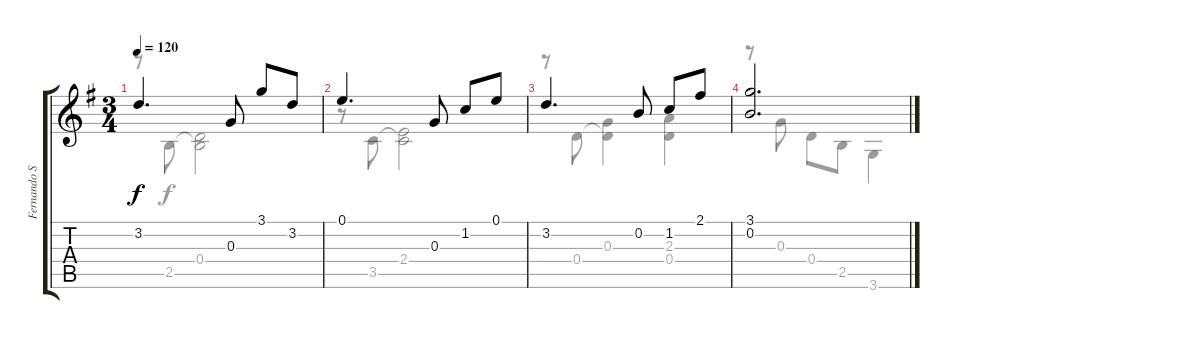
\track ("Fernando Sor" "Fernando S") {instrument acousticguitarnylon}
\staff {score tabs}
\tuning (E4 B3 G3 D3 A2 E2) {hide}
\voice
\ts (3 4)
\tempo 120
\clef g2
\ks g
3.2.4{d dy f} 0.3.8 3.1.8 3.2.8 |
0.1.4{d} 0.3.8 1.2.8 0.1.8 |
3.2.4{d} 0.2.8 1.2.8 2.1.8 |
(3.1 0.2).2{d}
\voice
\clef g2
\ottava regular
\simile none
\ks g
r.8{dy f} 2.5.8 (0.4 2.5{t}).2 |
r.8 3.5.8 (2.4 3.5{t}).2 |
r.8 0.4.8 (0.3 0.4{t}).4 (2.3 0.4).4 |
r.8 0.3.8 0.4.8 2.5.8 3.6.4
